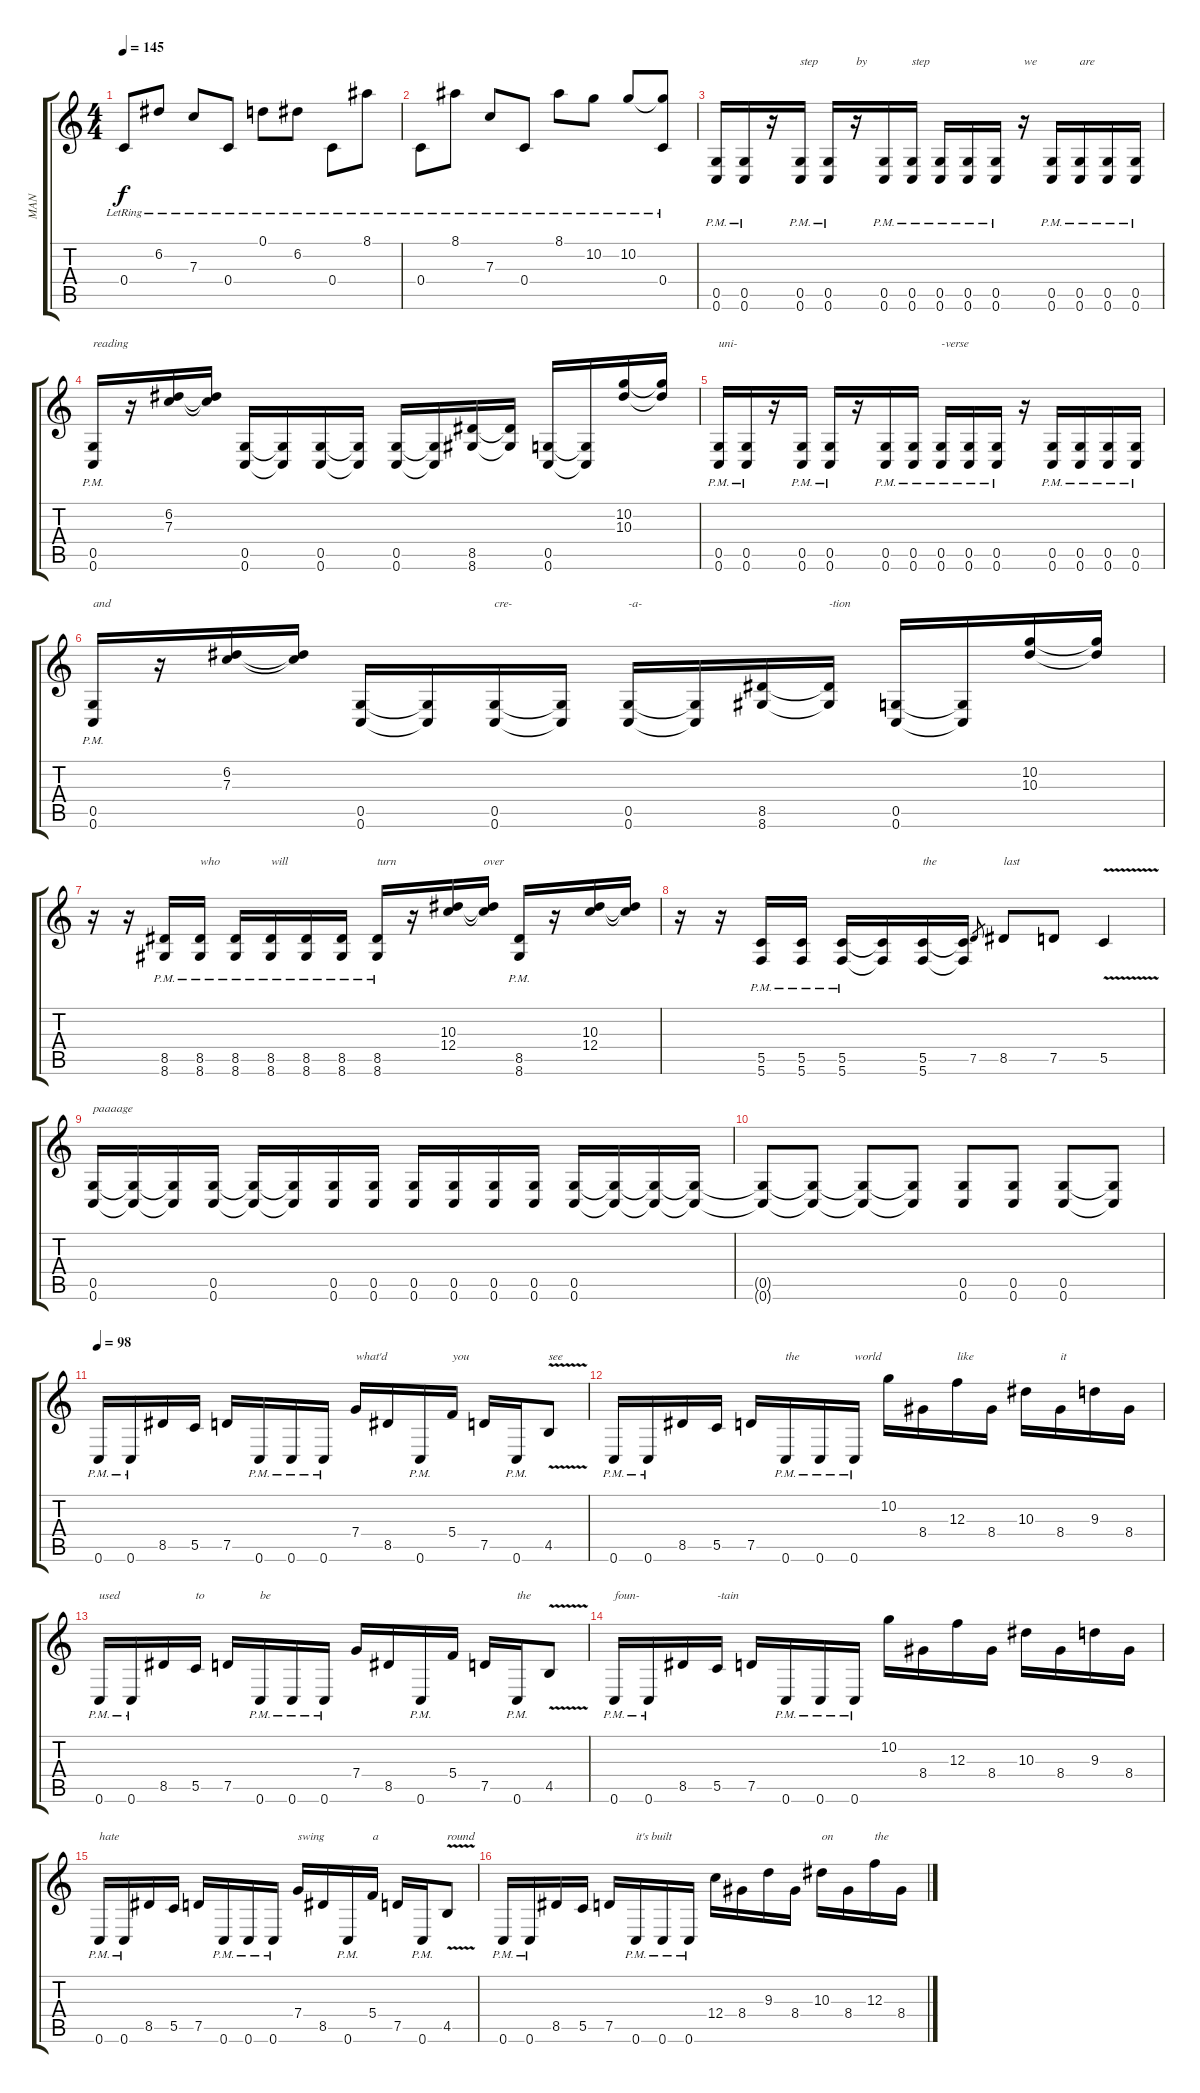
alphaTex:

\track ("MAN" "MAN") {instrument distortionguitar}
\staff {score tabs}
\tuning (D4 A3 F3 C3 G2 C2) {hide}
\ts (4 4)
\tempo 145
\clef g2
\ks c
0.4{lr}.8{dy f} 6.2{lr}.8 7.3{lr}.8 0.4{lr}.8 0.1{lr}.8 6.2{lr}.8 0.4{lr}.8 8.1{lr}.8 |
0.4{lr}.8 8.1{lr}.8 7.3{lr}.8 0.4{lr}.8 8.1{lr}.8 10.2{lr}.8 10.2{lr}.8 (10.2{t} 0.4{lr}).8 |
(0.5{pm} 0.6{pm}).16 (0.5{pm} 0.6{pm}).16 r.16 (0.5{pm} 0.6{pm}).16{txt "step "} (0.5{pm} 0.6{pm}).16 r.16{txt "by"} (0.5 0.6{pm}).16 (0.5 0.6{pm}).16{txt "step"} (0.5{pm} 0.6{pm}).16 (0.5{pm} 0.6{pm}).16 (0.5{pm} 0.6{pm}).16 r.16{txt "we"} (0.5{pm} 0.6{pm}).16 (0.5{pm} 0.6{pm}).16{txt "are"} (0.5{pm} 0.6{pm}).16 (0.5{pm} 0.6{pm}).16 |
(0.5{pm} 0.6{pm}).16{txt "reading"} r.16 (6.2 7.3).16 (6.2{t} 7.3{t}).16 (0.5 0.6).16 (0.5{t} 0.6{t}).16 (0.5 0.6).16 (0.5{t} 0.6{t}).16 (0.5 0.6).16 (0.5{t} 0.6{t}).16 (8.5 8.6).16 (8.5{t} 8.6{t}).16 (0.5 0.6).16 (0.5{t} 0.6{t}).16 (10.2 10.3).16 (10.2{t} 10.3{t}).16 |
(0.5{pm} 0.6{pm}).16{txt "uni-"} (0.5{pm} 0.6{pm}).16 r.16 (0.5{pm} 0.6{pm}).16 (0.5{pm} 0.6{pm}).16 r.16 (0.5{pm} 0.6{pm}).16 (0.5{pm} 0.6{pm}).16 (0.5{pm} 0.6{pm}).16{txt "-verse"} (0.5{pm} 0.6{pm}).16 (0.5{pm} 0.6{pm}).16 r.16 (0.5{pm} 0.6{pm}).16 (0.5{pm} 0.6{pm}).16 (0.5{pm} 0.6{pm}).16 (0.5{pm} 0.6{pm}).16 |
(0.5{pm} 0.6{pm}).16{txt "and"} r.16 (6.2 7.3).16 (6.2{t} 7.3{t}).16 (0.5 0.6).16 (0.5{t} 0.6{t}).16 (0.5 0.6).16{txt "cre-"} (0.5{t} 0.6{t}).16 (0.5 0.6).16{txt "-a-"} (0.5{t} 0.6{t}).16 (8.5 8.6).16 (8.5{t} 8.6{t}).16{txt "-tion"} (0.5 0.6).16 (0.5{t} 0.6{t}).16 (10.2 10.3).16 (10.2{t} 10.3{t}).16 |
r.16 r.16 (8.5{pm} 8.6{pm}).16 (8.5{pm} 8.6{pm}).16{txt "who"} (8.5{pm} 8.6{pm}).16 (8.5{pm} 8.6{pm}).16{txt "will"} (8.5{pm} 8.6{pm}).16 (8.5{pm} 8.6{pm}).16 (8.5{pm} 8.6{pm}).16{txt "turn"} r.16 (10.3 12.4).16 (10.3{t} 12.4{t}).16{txt "over"} (8.5{pm} 8.6{pm}).16 r.16 (10.3 12.4).16 (10.3{t} 12.4{t}).16 |
r.16 r.16 (5.5{pm} 5.6{pm}).16 (5.5{pm} 5.6{pm}).16 (5.5{pm} 5.6{pm}).16 (5.5{t} 5.6{t}).16 (5.5 5.6).16{txt "the"} (5.5{t} 5.6{t}).16 7.5.8{gr} 8.5.8{txt "last"} 7.5.8 5.5{v}.4 |
(0.5 0.6).16{txt "paaaage"} (0.5{t} 0.6{t}).16 (0.5{t} 0.6{t}).16 (0.5 0.6).16 (0.5{t} 0.6{t}).16 (0.5{t} 0.6{t}).16 (0.5 0.6).16 (0.5 0.6).16 (0.5 0.6).16 (0.5 0.6).16 (0.5 0.6).16 (0.5 0.6).16 (0.5 0.6).16 (0.5{t} 0.6{t}).16 (0.5{t} 0.6{t}).16 (0.5{t} 0.6{t}).16 |
(0.5{t} 0.6{t}).8 (0.5{t} 0.6{t}).8 (0.5{t} 0.6{t}).8 (0.5{t} 0.6{t}).8 (0.5 0.6).8 (0.5 0.6).8 (0.5 0.6).8 (0.5{t} 0.6{t}).8 |
\tempo 98
0.6{pm}.16 0.6{pm}.16 8.5.16 5.5.16 7.5.16 0.6{pm}.16 0.6{pm}.16 0.6{pm}.16 7.4.16{txt "what'd"} 8.5.16 0.6{pm}.16 5.4.16{txt "you"} 7.5.16 0.6{pm}.16 4.5{v}.8{txt "see"} |
0.6{pm}.16 0.6{pm}.16 8.5.16 5.5.16 7.5.16 0.6{pm}.16{txt "the"} 0.6{pm}.16 0.6{pm}.16{txt "world"} 10.2.16 8.4.16 12.3.16{txt "like"} 8.4.16 10.3.16 8.4.16{txt "it"} 9.3.16 8.4.16 |
0.6{pm}.16{txt "used"} 0.6{pm}.16 8.5.16 5.5.16{txt "to"} 7.5.16 0.6{pm}.16{txt "be"} 0.6{pm}.16 0.6{pm}.16 7.4.16 8.5.16 0.6{pm}.16 5.4.16 7.5.16 0.6{pm}.16{txt "the"} 4.5{v}.8 |
0.6{pm}.16{txt "foun-"} 0.6{pm}.16 8.5.16 5.5.16{txt "-tain"} 7.5.16 0.6{pm}.16 0.6{pm}.16 0.6{pm}.16 10.2.16 8.4.16 12.3.16 8.4.16 10.3.16 8.4.16 9.3.16 8.4.16 |
0.6{pm}.16{txt "hate"} 0.6{pm}.16 8.5.16 5.5.16 7.5.16 0.6{pm}.16 0.6{pm}.16 0.6{pm}.16 7.4.16{txt "swing"} 8.5.16 0.6{pm}.16 5.4.16{txt "a"} 7.5.16 0.6{pm}.16 4.5{v}.8{txt "round"} |
0.6{pm}.16 0.6{pm}.16 8.5.16 5.5.16 7.5.16 0.6{pm}.16{txt "it's built"} 0.6{pm}.16 0.6{pm}.16 12.4.16 8.4.16 9.3.16 8.4.16 10.3.16{txt "on"} 8.4.16 12.3.16{txt "the"} 8.4.16
